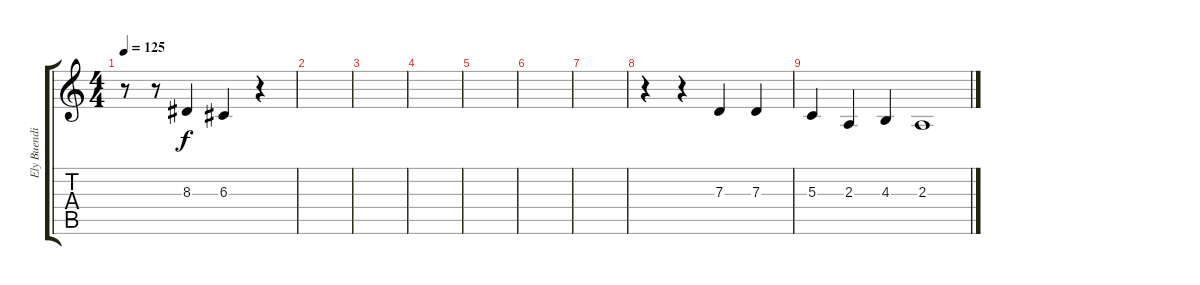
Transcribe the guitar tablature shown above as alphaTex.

\track ("Ely Buendia (Vocal)" "Ely Buendi") {instrument sopranosax}
\staff {score tabs}
\tuning (E4 B3 G3 D3 A2 E2) {hide}
\ts (4 4)
\tempo 125
\clef g2
\ks c
r.8{dy f} r.8 8.3.4 6.3.4 r.4 |
|
|
|
|
|
|
r.4 r.4 7.3.4 7.3.4 |
5.3.4 2.3.4 4.3.4 2.3.1
